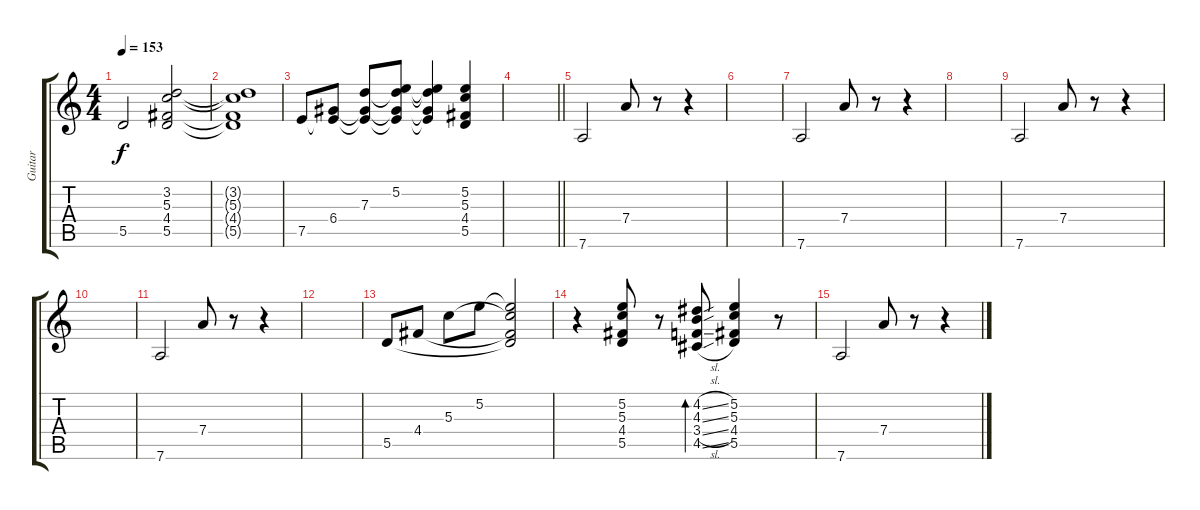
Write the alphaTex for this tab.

\track ("Guitar" "Guitar") {instrument electricguitarjazz}
\staff {score tabs}
\tuning (E4 B3 G3 D3 A2 D2) {hide}
\ts (4 4)
\tempo 153
\clef g2
\ks c
5.5.2{dy f} (3.2 5.3 4.4 5.5).2 |
(3.2{t} 5.3{t} 4.4{t} 5.5{t}).1 |
7.5.8 (6.4 7.5{t}).8 (7.3 6.4{t} 7.5{t}).8 (5.2 7.3{t} 6.4{t} 7.5{t}).8 (5.2{t} 7.3{t} 6.4{t} 7.5{t}).4 (5.2 5.3 4.4 5.5).4 |
\barLineRight lightlight
|
\section ("" "")
7.6.2 7.4.8 r.8 r.4 |
|
7.6.2 7.4.8 r.8 r.4 |
|
7.6.2 7.4.8 r.8 r.4 |
|
7.6.2 7.4.8 r.8 r.4 |
|
5.5.8 4.4.8 5.3.8 5.2.8 (5.2{t} 5.3{t} 4.4{t} 5.5{t}).2 |
r.4 (5.2 5.3 4.4 5.5).8 r.8 (4.2{sl} 4.3{sl} 3.4{sl} 4.5{sl}).8{bd 480} (5.2 5.3 4.4 5.5).4 r.8 |
7.6.2 7.4.8 r.8 r.4
